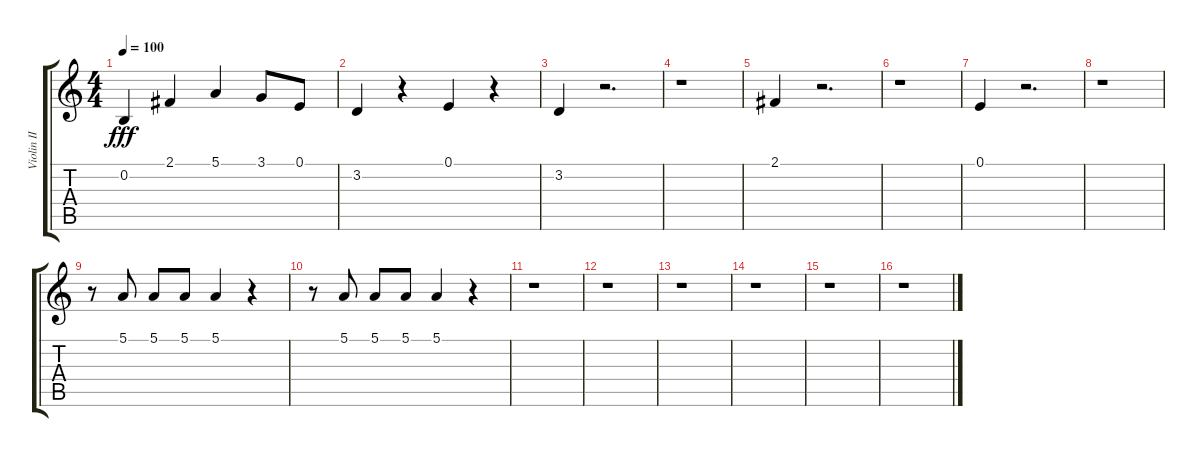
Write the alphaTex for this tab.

\track ("Violin II" "Violin II") {instrument stringensemble1}
\staff {score tabs}
\tuning (E4 B3 G3 D3 A2 E2) {hide}
\ts (4 4)
\tempo 100
\clef g2
\ks c
0.2.4{dy fff} 2.1.4 5.1.4 3.1.8 0.1.8 |
3.2.4 r.4 0.1.4 r.4 |
3.2.4 r.2{d} |
r.1 |
2.1.4 r.2{d} |
r.1 |
0.1.4 r.2{d} |
r.1 |
r.8 5.1.8 5.1.8 5.1.8 5.1.4 r.4 |
r.8 5.1.8 5.1.8 5.1.8 5.1.4 r.4 |
r.1 |
r.1 |
r.1 |
r.1 |
r.1 |
r.1
